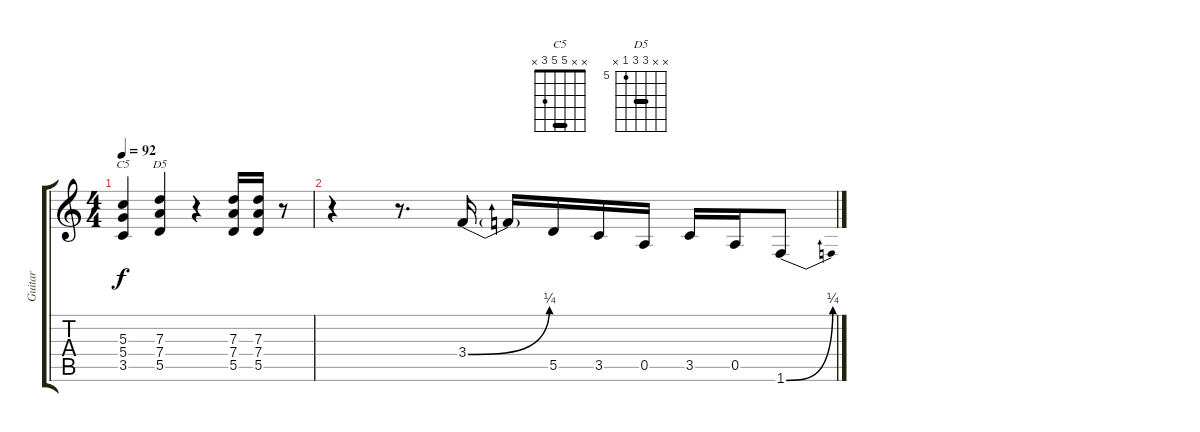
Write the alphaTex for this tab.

\track ("Guitar" "Guitar") {instrument overdrivenguitar}
\staff {score tabs}
\tuning (E4 B3 G3 D3 A2 E2) {hide}
\chord ("C5" x x 5 5 3 x) {barre 5}
\chord ("D5" x x 7 7 5 x) {firstfret 5 barre 7}
\ts (4 4)
\tempo 92
\clef g2
\ks c
(5.3 5.4 3.5).4{ch "C5" dy f} (7.3 7.4 5.5).4{ch "D5"} r.4 (7.3 7.4 5.5).16 (7.3 7.4 5.5).16 r.8 |
r.4 r.8{d} 3.4{be (bend 0 0 60 1)}.16 3.4{t}.16 5.5.16 3.5.16 0.5.16 3.5.16 0.5.16 1.6{be (bend 0 0 60 1)}.8
